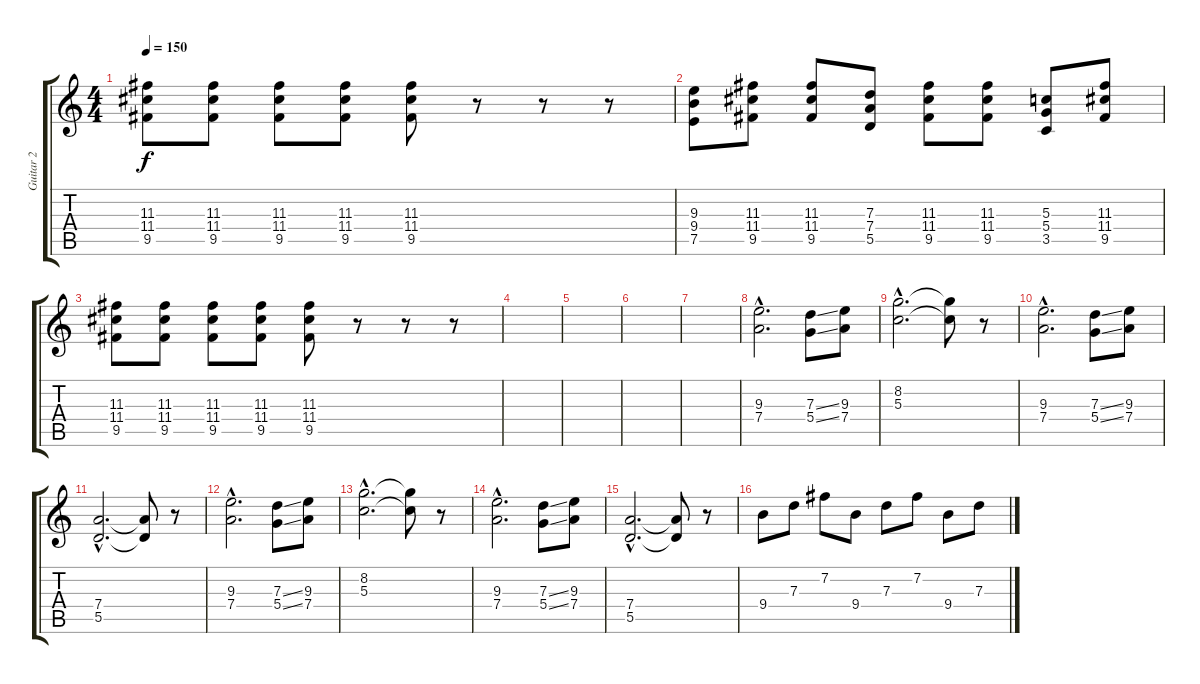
\track ("Guitar 2" "Guitar 2") {instrument distortionguitar}
\staff {score tabs}
\tuning (E4 B3 G3 D3 A2 E2) {hide}
\ts (4 4)
\tempo 150
\clef g2
\ks c
(11.3 11.4 9.5).8{dy f} (11.3 11.4 9.5).8 (11.3 11.4 9.5).8 (11.3 11.4 9.5).8 (11.3 11.4 9.5).8 r.8 r.8 r.8 |
(9.3 9.4 7.5).8 (11.3 11.4 9.5).8 (11.3 11.4 9.5).8 (7.3 7.4 5.5).8 (11.3 11.4 9.5).8 (11.3 11.4 9.5).8 (5.3 5.4 3.5).8 (11.3 11.4 9.5).8 |
(11.3 11.4 9.5).8 (11.3 11.4 9.5).8 (11.3 11.4 9.5).8 (11.3 11.4 9.5).8 (11.3 11.4 9.5).8 r.8 r.8 r.8 |
|
|
|
|
(9.3{hac} 7.4{hac}).2{d instrument electricguitarjazz} (7.3{ss} 5.4{ss}).8 (9.3 7.4).8 |
(8.2{hac} 5.3{hac}).2{d} (8.2{t} 5.3{t}).8 r.8 |
(9.3{hac} 7.4{hac}).2{d} (7.3{ss} 5.4{ss}).8 (9.3 7.4).8 |
(7.4{hac} 5.5{hac}).2{d} (7.4{t} 5.5{t}).8 r.8 |
(9.3{hac} 7.4{hac}).2{d instrument electricguitarjazz} (7.3{ss} 5.4{ss}).8 (9.3 7.4).8 |
(8.2{hac} 5.3{hac}).2{d} (8.2{t} 5.3{t}).8 r.8 |
(9.3{hac} 7.4{hac}).2{d} (7.3{ss} 5.4{ss}).8 (9.3 7.4).8 |
(7.4{hac} 5.5{hac}).2{d} (7.4{t} 5.5{t}).8 r.8 |
9.4.8{instrument distortionguitar} 7.3.8 7.2.8 9.4.8 7.3.8 7.2.8 9.4.8 7.3.8
